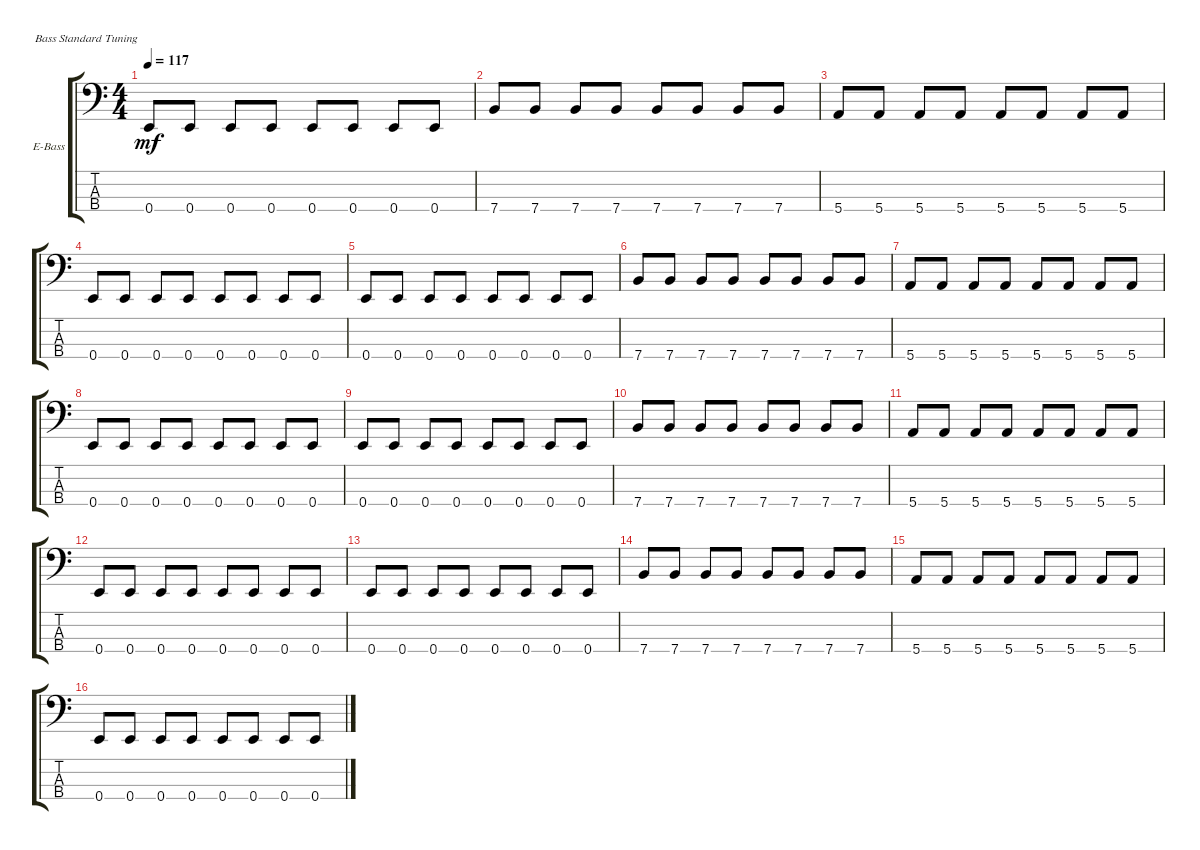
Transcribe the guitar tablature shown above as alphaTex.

\defaultSystemsLayout 4
\bracketExtendMode groupsimilarinstruments
\firstSystemTrackNameOrientation horizontal
\otherSystemsTrackNameOrientation horizontal
\track ("Electric Bass" "E-Bass") {instrument electricbassfinger}
\staff {score tabs}
\tuning (G2 D2 A1 E1)
\ts (4 4)
\tempo 117
\clef f4
\ks c
0.4.8{dy mf} 0.4.8 0.4.8 0.4.8 0.4.8 0.4.8 0.4.8 0.4.8 |
7.4.8 7.4.8 7.4.8 7.4.8 7.4.8 7.4.8 7.4.8 7.4.8 |
5.4.8 5.4.8 5.4.8 5.4.8 5.4.8 5.4.8 5.4.8 5.4.8 |
0.4.8 0.4.8 0.4.8 0.4.8 0.4.8 0.4.8 0.4.8 0.4.8 |
0.4.8 0.4.8 0.4.8 0.4.8 0.4.8 0.4.8 0.4.8 0.4.8 |
7.4.8 7.4.8 7.4.8 7.4.8 7.4.8 7.4.8 7.4.8 7.4.8 |
5.4.8 5.4.8 5.4.8 5.4.8 5.4.8 5.4.8 5.4.8 5.4.8 |
0.4.8 0.4.8 0.4.8 0.4.8 0.4.8 0.4.8 0.4.8 0.4.8 |
0.4.8 0.4.8 0.4.8 0.4.8 0.4.8 0.4.8 0.4.8 0.4.8 |
7.4.8 7.4.8 7.4.8 7.4.8 7.4.8 7.4.8 7.4.8 7.4.8 |
5.4.8 5.4.8 5.4.8 5.4.8 5.4.8 5.4.8 5.4.8 5.4.8 |
0.4.8 0.4.8 0.4.8 0.4.8 0.4.8 0.4.8 0.4.8 0.4.8 |
0.4.8 0.4.8 0.4.8 0.4.8 0.4.8 0.4.8 0.4.8 0.4.8 |
7.4.8 7.4.8 7.4.8 7.4.8 7.4.8 7.4.8 7.4.8 7.4.8 |
5.4.8 5.4.8 5.4.8 5.4.8 5.4.8 5.4.8 5.4.8 5.4.8 |
0.4.8 0.4.8 0.4.8 0.4.8 0.4.8 0.4.8 0.4.8 0.4.8
